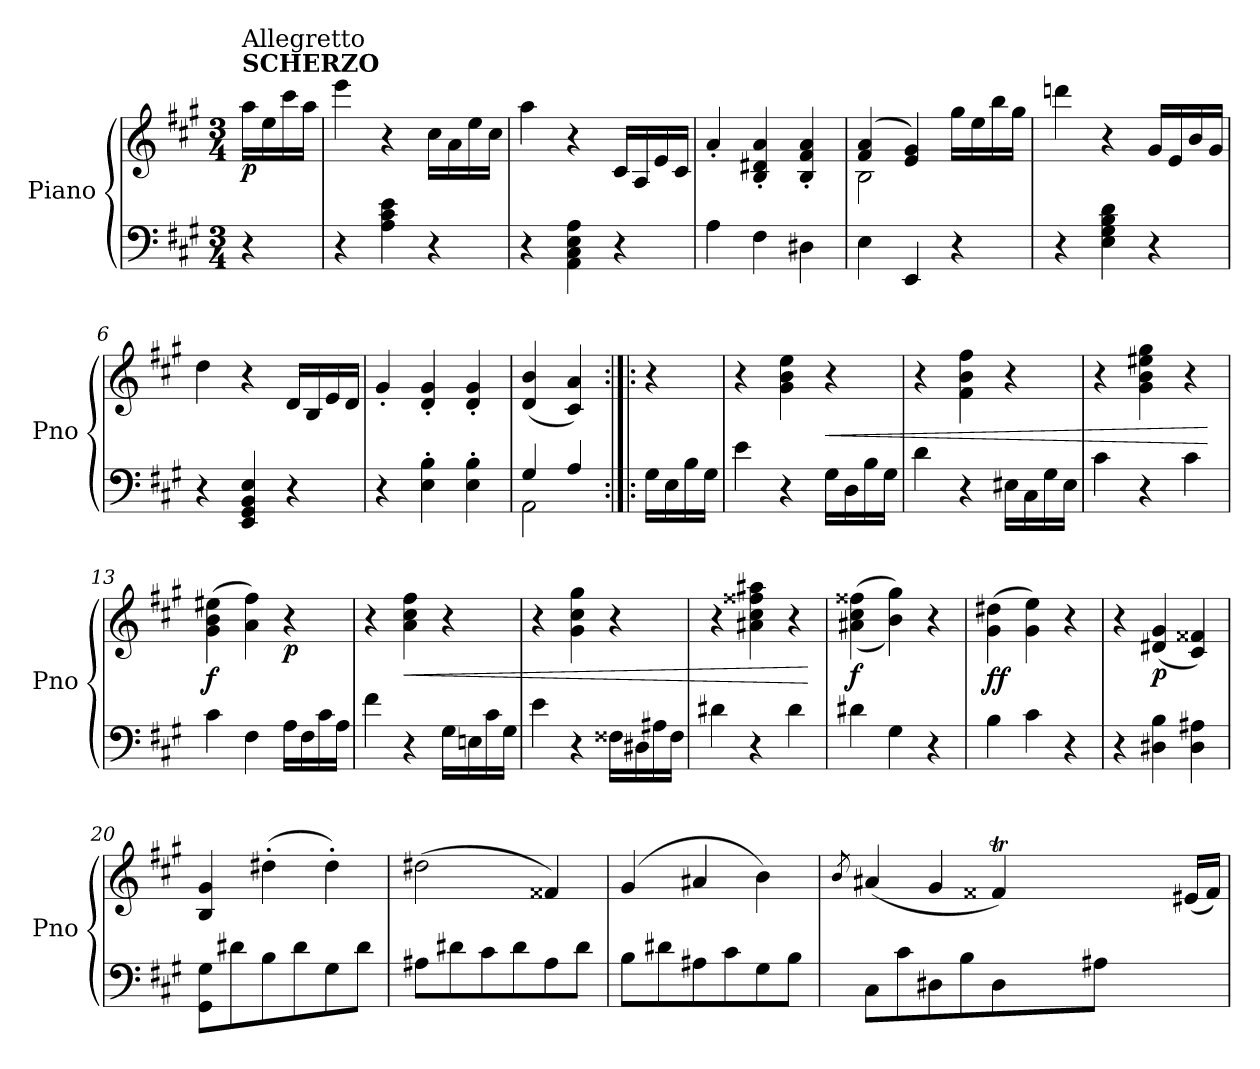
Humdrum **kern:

**kern	**kern	**dynam
*part1	*part1	*part1
*staff2	*staff1	*staff1/2
*I"Piano	*	*
*I'Pno	*	*
*clefF4	*clefG2	*
*k[f#c#g#]	*k[f#c#g#]	*
*M3/4	*M3/4	*
=	=	=
!	!LO:TX:a:B:t=SCHERZO	!
!	!LO:TX:a:t=Allegretto	!
!	!	!LO:DY:b
4r	16aa\LL	p
.	16ee\	.
.	16ccc#\	.
.	16aa\JJ	.
=1	=1	=1
4r	4eee\	.
4A\ 4c#\ 4e\	4r	.
4r	16cc#\LL	.
.	16a\	.
.	16ee\	.
.	16cc#\JJ	.
=2	=2	=2
4r	4aa\	.
4AA\ 4C#\ 4E\ 4A\	4r	.
4r	16c#/LL	.
.	16A/	.
.	16e/	.
.	16c#/JJ	.
=3	=3	=3
4A\	4a'/	.
4F#\	4B/' 4d#X/' 4a/'	.
4D#X\	4B/' 4f#/' 4a/'	.
=4	=4	=4
*	*^	*
4E\	(4f#/ 4a/	2B\	.
4EE/	4e/ 4g#/)	.	.
4r	16gg#\LL	4ryy	.
.	16ee\	.	.
.	16bb\	.	.
.	16gg#\JJ	.	.
*	*v	*v	*
=5	=5	=5
4r	4dddn\	.
4E\ 4G#\ 4B\ 4d\	4r	.
4r	16g#/LL	.
.	16e/	.
.	16b/	.
.	16g#/JJ	.
!!LO:LB:g=z
=6	=6	=6
4r	4dd\	.
4EE/ 4GG#/ 4BB/ 4E/	4r	.
4r	16d/LL	.
.	16B/	.
.	16e/	.
.	16d/JJ	.
=7	=7	=7
4r	4g#'/	.
4E\' 4B\'	4d/' 4g#/'	.
4E\' 4B\'	4d/' 4g#/'	.
=8	=8	=8
*^	*	*
4G#/	2AA\	(4d/ 4b/	.
4A/	.	4c#/ 4a/)	.
*v	*v	*	*
=9:|!|:	=9:|!|:	=9:|!|:
16G#\LL	4r	.
16E\	.	.
16B\	.	.
16G#\JJ	.	.
=10	=10	=10
4e\	4r	.
4r	4g#\ 4b\ 4ee\	.
!	!	!LO:HP:b
!	!	!LO:DY:n=1:b
16G#\LL	4r	< other-dynamics
16D\	.	.
16B\	.	.
16G#\JJ	.	.
=11	=11	=11
4d\	4r	.
4r	4f#\ 4b\ 4ff#\	.
16E#X\LL	4r	.
16C#\	.	.
16G#\	.	.
16E#\JJ	.	.
=12	=12	=12
4c#\	4r	.
4r	4g#\ 4b\ 4ee#X\ 4gg#\	.
4c#\	4r	.
.	.	[
!!LO:LB:g=z
=13	=13	=13
!	!	!LO:DY:b
4c#\	(4g#\ 4b\ 4ee#X\	f
4F#\	4a\ 4ff#\)	.
!	!	!LO:DY:b
16A\LL	4r	p
16F#\	.	.
16c#\	.	.
16A\JJ	.	.
=14	=14	=14
4f#\	4r	.
!	!	!LO:HP:b
!	!	!LO:DY:n=1:b
4r	4a\ 4cc#\ 4ff#\	< other-dynamics
16G#\LL	4r	.
16En\	.	.
16c#\	.	.
16G#\JJ	.	.
=15	=15	=15
4e\	4r	.
4r	4g#\ 4cc#\ 4gg#\	.
16F##X\LL	4r	.
16D#X\	.	.
16A#X\	.	.
16F##\JJ	.	.
=16	=16	=16
4d#X\	4r	.
4r	4a#X\ 4cc#\ 4ff##X\ 4aa#X\	.
4d#\	4r	.
.	.	[
=17	=17	=17
!	!	!LO:DY:b
4d#X\	((4a#X\ 4cc#\ 4ff##X\	f
4G#\	4b\ 4gg#\))	.
4r	4r	.
=18	=18	=18
!	!	!LO:DY:b
4B\	(4g#\ 4dd#X\	ff
4c#\	4g#\ 4ee\)	.
4r	4r	.
=19	=19	=19
4r	4r	.
!	!	!LO:DY:b
4D#X\ 4B\	(4d#X/ 4g#/	p
4D#\ 4A#X\	4c#/ 4f##X/)	.
!!LO:LB:g=z
=20	=20	=20
8GG#\ 8G#\L	4B/ 4g#/	.
8d#X\	.	.
8B\	(4dd#X'\	.
8d#\	.	.
8G#\	4dd#'\)	.
8d#\J	.	.
=21	=21	=21
8A#X\L	(2dd#X\	.
8d#X\	.	.
8c#\	.	.
8d#\	.	.
8A#\	4f##X/)	.
8d#\J	.	.
=22	=22	=22
8B\L	(4g#/	.
8d#X\	.	.
8A#X\	4a#X/	.
8c#\	.	.
8G#\	4b\)	.
8B\J	.	.
=23	=23	=23
.	8qb/	.
*	*^	*
8C#\L	(4a#X/	2ryy	.
8c#\	.	.	.
8D#X\	4g#/	.	.
8B\	.	.	.
*	*	*Xtuplet	*
!	!	!LO:N:vis=32.	!
8D#\	4f##Xt/)	960%29f##!yy	.
!	!	!LO:N:vis=32.	!
.	.	960%29g#!yy	.
!	!	!LO:N:vis=32.	!
.	.	960%29f##!yy	.
.	.	[320g#!yy	.
.	.	480%13g#!yy]	.
!	!	!LO:N:vis=32.	!
.	.	960%29f##!yy	.
8A#X\J	.	.	.
.	.	(20e#X/LL	.
.	.	20f##/JJ)	.
960ryy	960ryy	.	.
*	*v	*v	*
=	=	=
*-	*-	*-
